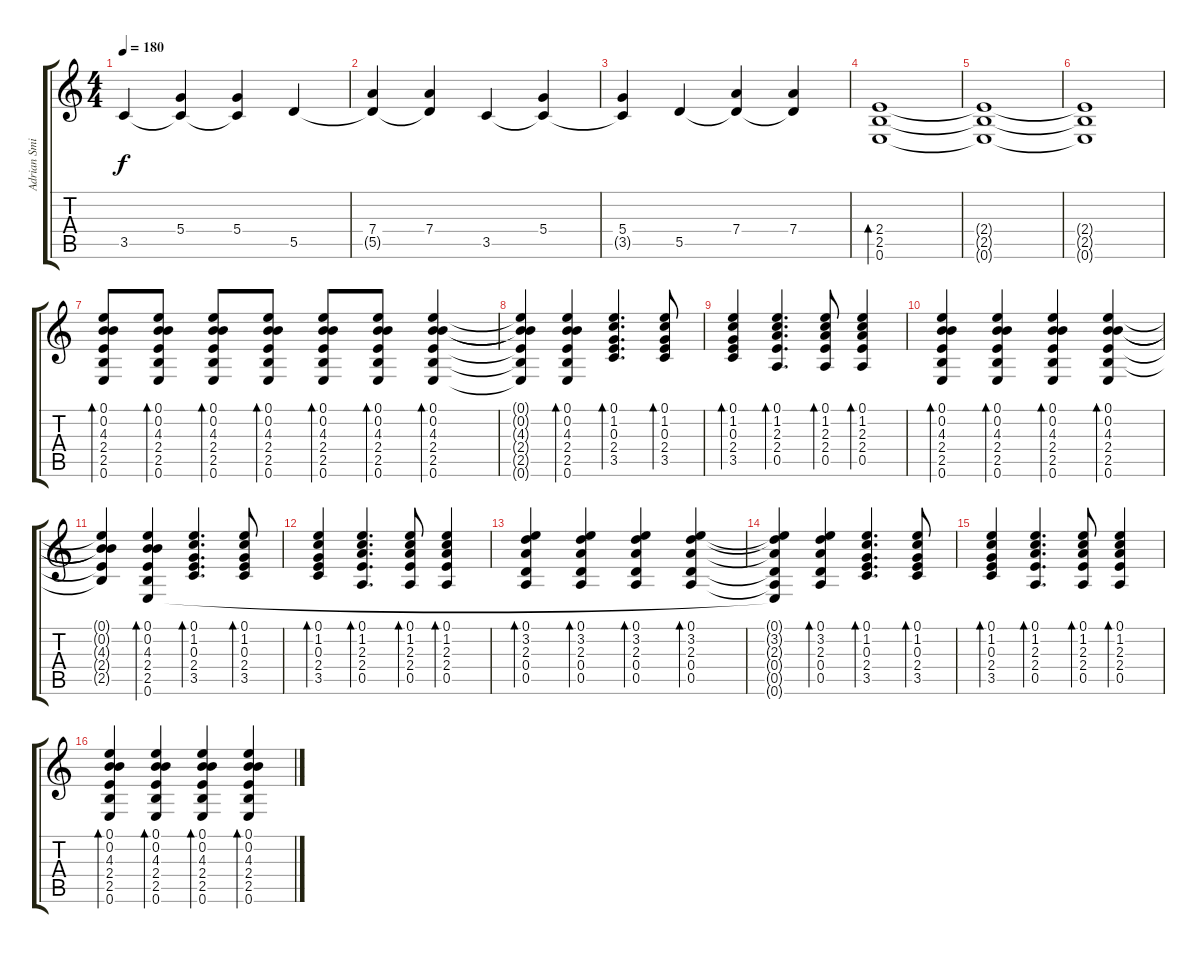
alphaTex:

\track ("Adrian Smith" "Adrian Smi") {instrument electricguitarjazz}
\staff {score tabs}
\tuning (E4 B3 G3 D3 A2 E2) {hide}
\ts (4 4)
\tempo 180
\clef g2
\ks c
3.5.4{dy f} (5.4 3.5{t}).4 (5.4 3.5{t}).4 5.5.4 |
(7.4 5.5{t}).4 (7.4 5.5{t}).4 3.5.4 (5.4 3.5{t}).4 |
(5.4 3.5{t}).4 5.5.4 (7.4 5.5{t}).4 (7.4 5.5{t}).4 |
(2.4 2.5 0.6).1{bd 60} |
(2.4{t} 2.5{t} 0.6{t}).1 |
(2.4{t} 2.5{t} 0.6{t}).1 |
(0.1 0.2 4.3 2.4 2.5 0.6).8{bd 60 volume 6 instrument electricguitarjazz} (0.1 0.2 4.3 2.4 2.5 0.6).8{bd 60} (0.1 0.2 4.3 2.4 2.5 0.6).8{bd 60} (0.1 0.2 4.3 2.4 2.5 0.6).8{bd 60} (0.1 0.2 4.3 2.4 2.5 0.6).8{bd 60} (0.1 0.2 4.3 2.4 2.5 0.6).8{bd 60} (0.1 0.2 4.3 2.4 2.5 0.6).4{bd 60} |
(0.1{t} 0.2{t} 4.3{t} 2.4{t} 2.5{t} 0.6{t}).4 (0.1 0.2 4.3 2.4 2.5 0.6).4{bd 60} (0.1 1.2 0.3 2.4 3.5).4{d bd 60} (0.1 1.2 0.3 2.4 3.5).8{bd 60} |
(0.1 1.2 0.3 2.4 3.5).4{bd 60} (0.1 1.2 2.3 2.4 0.5).4{d bd 60} (0.1 1.2 2.3 2.4 0.5).8{bd 60} (0.1 1.2 2.3 2.4 0.5).4{bd 60} |
(0.1 0.2 4.3 2.4 2.5 0.6).4{bd 60} (0.1 0.2 4.3 2.4 2.5 0.6).4{bd 60} (0.1 0.2 4.3 2.4 2.5 0.6).4{bd 60} (0.1 0.2 4.3 2.4 2.5 0.6).4{bd 60} |
(0.1{t} 0.2{t} 4.3{t} 2.4{t} 2.5{t}).4 (0.1 0.2 4.3 2.4 2.5 0.6).4{bd 60} (0.1 1.2 0.3 2.4 3.5).4{d bd 60} (0.1 1.2 0.3 2.4 3.5).8{bd 60} |
(0.1 1.2 0.3 2.4 3.5).4{bd 60} (0.1 1.2 2.3 2.4 0.5).4{d bd 60} (0.1 1.2 2.3 2.4 0.5).8{bd 60} (0.1 1.2 2.3 2.4 0.5).4{bd 60} |
(0.1 3.2 2.3 0.4 0.5).4{bd 60} (0.1 3.2 2.3 0.4 0.5).4{bd 60} (0.1 3.2 2.3 0.4 0.5).4{bd 60} (0.1 3.2 2.3 0.4 0.5).4{bd 60} |
(0.1{t} 3.2{t} 2.3{t} 0.4{t} 0.5{t} 0.6{t}).4 (0.1 3.2 2.3 0.4 0.5).4{bd 60} (0.1 1.2 0.3 2.4 3.5).4{d bd 60} (0.1 1.2 0.3 2.4 3.5).8{bd 60} |
(0.1 1.2 0.3 2.4 3.5).4{bd 60} (0.1 1.2 2.3 2.4 0.5).4{d bd 60} (0.1 1.2 2.3 2.4 0.5).8{bd 60} (0.1 1.2 2.3 2.4 0.5).4{bd 60} |
(0.1 0.2 4.3 2.4 2.5 0.6).4{bd 60} (0.1 0.2 4.3 2.4 2.5 0.6).4{bd 60} (0.1 0.2 4.3 2.4 2.5 0.6).4{bd 60} (0.1 0.2 4.3 2.4 2.5 0.6).4{bd 60}
